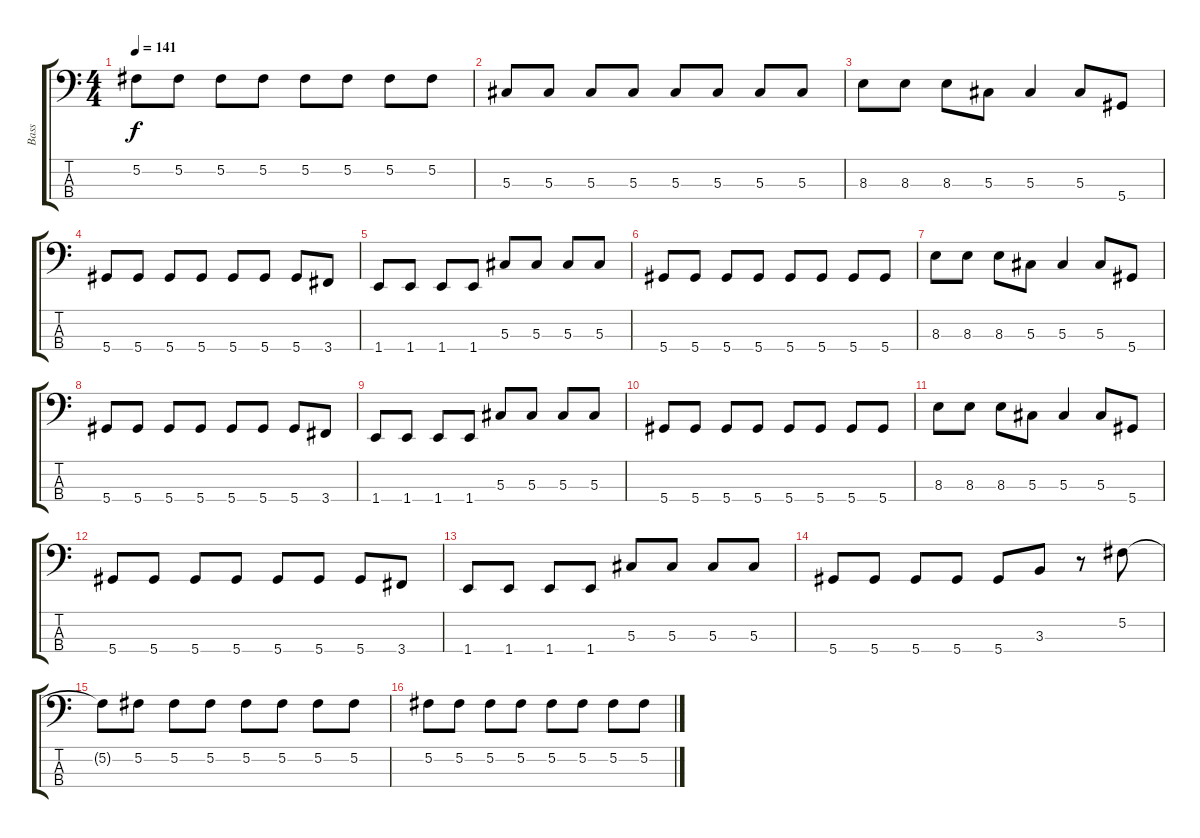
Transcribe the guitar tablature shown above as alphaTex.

\track ("Bass" "Bass") {instrument electricbasspick}
\staff {score tabs}
\tuning (Gb2 Db2 Ab1 Eb1) {hide}
\ts (4 4)
\tempo 141
\clef f4
\ks c
5.2{t}.8{dy f} 5.2.8 5.2.8 5.2.8 5.2.8 5.2.8 5.2.8 5.2.8 |
5.3.8 5.3.8 5.3.8 5.3.8 5.3.8 5.3.8 5.3.8 5.3.8 |
8.3.8 8.3.8 8.3.8 5.3.8 5.3.4 5.3.8 5.4.8 |
5.4.8 5.4.8 5.4.8 5.4.8 5.4.8 5.4.8 5.4.8 3.4.8 |
1.4.8 1.4.8 1.4.8 1.4.8 5.3.8 5.3.8 5.3.8 5.3.8 |
5.4.8 5.4.8 5.4.8 5.4.8 5.4.8 5.4.8 5.4.8 5.4.8 |
8.3.8 8.3.8 8.3.8 5.3.8 5.3.4 5.3.8 5.4.8 |
5.4.8 5.4.8 5.4.8 5.4.8 5.4.8 5.4.8 5.4.8 3.4.8 |
1.4.8 1.4.8 1.4.8 1.4.8 5.3.8 5.3.8 5.3.8 5.3.8 |
5.4.8 5.4.8 5.4.8 5.4.8 5.4.8 5.4.8 5.4.8 5.4.8 |
8.3.8 8.3.8 8.3.8 5.3.8 5.3.4 5.3.8 5.4.8 |
5.4.8 5.4.8 5.4.8 5.4.8 5.4.8 5.4.8 5.4.8 3.4.8 |
1.4.8 1.4.8 1.4.8 1.4.8 5.3.8 5.3.8 5.3.8 5.3.8 |
5.4.8 5.4.8 5.4.8 5.4.8 5.4.8 3.3.8 r.8 5.2.8 |
5.2{t}.8 5.2.8 5.2.8 5.2.8 5.2.8 5.2.8 5.2.8 5.2.8 |
5.2.8 5.2.8 5.2.8 5.2.8 5.2.8 5.2.8 5.2.8 5.2.8
